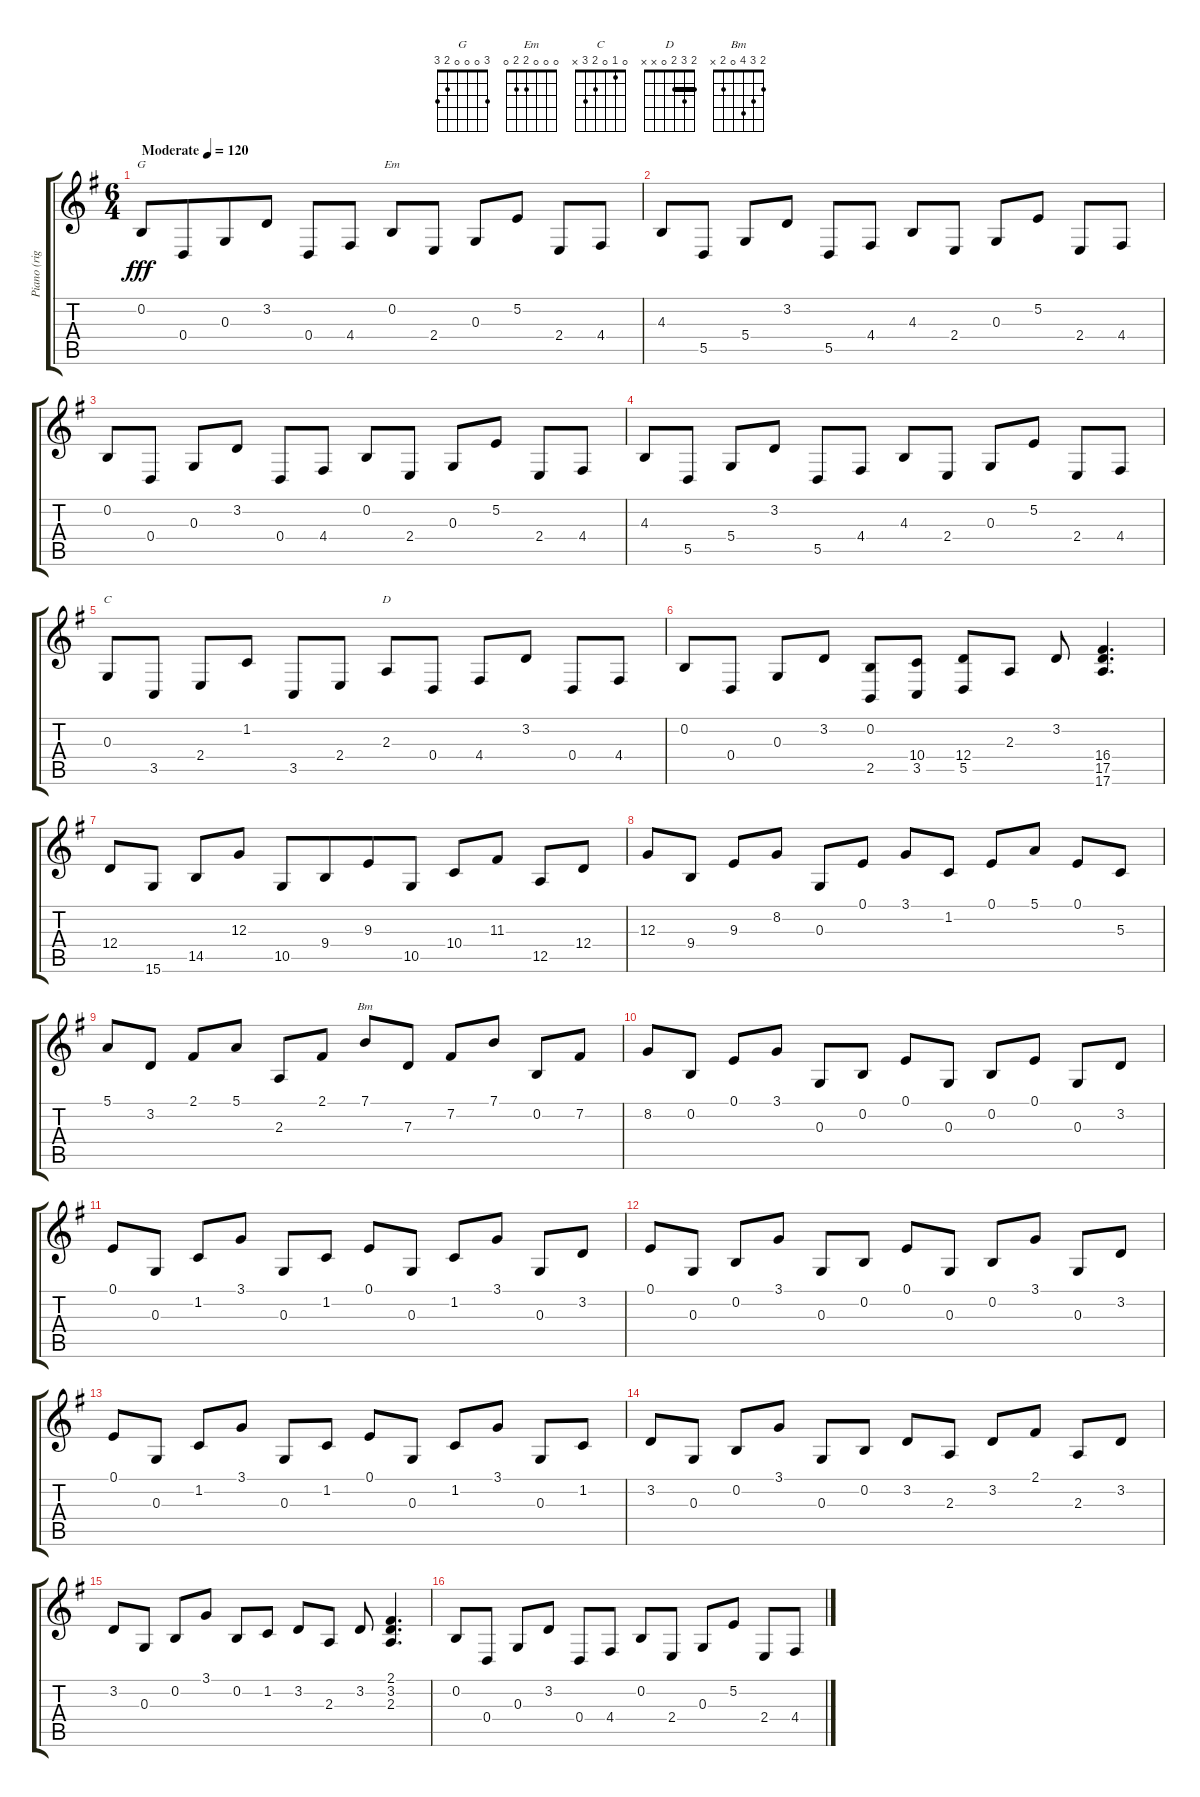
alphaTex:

\track ("Piano (right hand)" "Piano (rig") {instrument brightacousticpiano}
\staff {score tabs}
\tuning (E4 B3 G3 D3 A2 E2) {hide}
\chord ("G" 3 0 0 0 2 3)
\chord ("Em" 0 0 0 2 2 0)
\chord ("C" 0 1 0 2 3 x)
\chord ("D" 2 3 2 0 x x) {barre 2}
\chord ("Bm" 2 3 4 0 2 x)
\ts (6 4)
\tempo (120 "Moderate")
\clef g2
\ks g
0.2.8{ch "G" dy fff instrument brightacousticpiano beam merge} 0.4.8{beam merge} 0.3.8{beam merge} 3.2.8 0.4.8 4.4.8 0.2.8{ch "Em"} 2.4.8 0.3.8{beam merge} 5.2.8 2.4.8 4.4.8 |
4.3.8 5.5.8 5.4.8 3.2.8 5.5.8 4.4.8 4.3.8 2.4.8 0.3.8 5.2.8 2.4.8 4.4.8 |
0.2.8 0.4.8 0.3.8 3.2.8 0.4.8 4.4.8 0.2.8 2.4.8 0.3.8 5.2.8 2.4.8 4.4.8 |
4.3.8 5.5.8 5.4.8 3.2.8 5.5.8 4.4.8 4.3.8 2.4.8 0.3.8 5.2.8 2.4.8 4.4.8 |
0.3.8{ch "C"} 3.5.8 2.4.8 1.2.8 3.5.8 2.4.8 2.3.8{ch "D"} 0.4.8 4.4.8 3.2.8 0.4.8 4.4.8 |
0.2.8 0.4.8 0.3.8 3.2.8 (0.2 2.5).8 (10.4 3.5).8 (12.4 5.5).8 2.3.8 3.2.8 (16.4 17.5 17.6).4{d} |
12.4.8 15.6.8 14.5.8 12.3.8 10.5.8 9.4.8{beam merge} 9.3.8{beam Up} 10.5.8{beam Up} 10.4.8{beam Up} 11.3.8{beam Up} 12.5.8{beam Up} 12.4.8{beam Up} |
12.3.8 9.4.8 9.3.8 8.2.8 0.3.8 0.1.8 3.1.8 1.2.8 0.1.8 5.1.8 0.1.8 5.3.8 |
5.1.8 3.2.8 2.1.8 5.1.8 2.3.8 2.1.8 7.1.8{ch "Bm"} 7.3.8 7.2.8 7.1.8 0.2.8 7.2.8 |
8.2.8 0.2.8 0.1.8 3.1.8 0.3.8 0.2.8 0.1.8 0.3.8 0.2.8 0.1.8 0.3.8 3.2.8 |
0.1.8 0.3.8 1.2.8 3.1.8 0.3.8 1.2.8 0.1.8 0.3.8 1.2.8 3.1.8 0.3.8 3.2.8 |
0.1.8 0.3.8 0.2.8 3.1.8 0.3.8 0.2.8 0.1.8 0.3.8 0.2.8 3.1.8 0.3.8 3.2.8 |
0.1.8 0.3.8 1.2.8 3.1.8 0.3.8 1.2.8 0.1.8 0.3.8 1.2.8 3.1.8 0.3.8 1.2.8 |
3.2.8 0.3.8 0.2.8 3.1.8 0.3.8 0.2.8 3.2.8 2.3.8 3.2.8 2.1.8 2.3.8 3.2.8 |
3.2.8 0.3.8 0.2.8 3.1.8 0.2.8 1.2.8 3.2.8 2.3.8 3.2.8 (2.1 3.2 2.3).4{d} |
0.2.8 0.4.8 0.3.8 3.2.8 0.4.8 4.4.8 0.2.8 2.4.8 0.3.8 5.2.8 2.4.8 4.4.8
